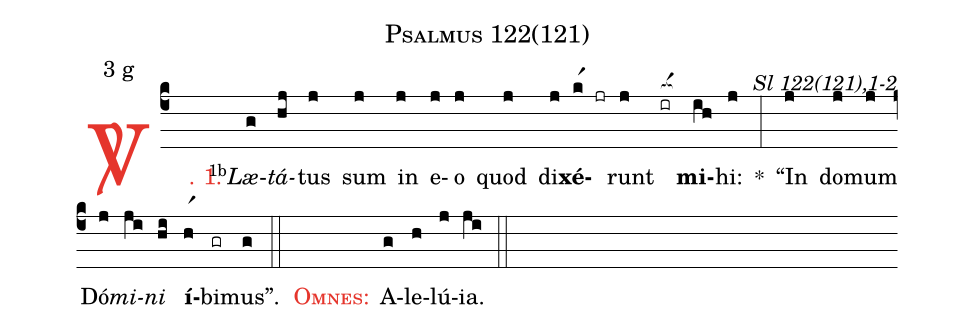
name: Psalmus 122(121);
mode: 3;
mode-differentia: g;
commentary: Sl 122(121),1-2;
%%
(c4)

<c><sp>V/</sp>. 1.</c>() <v>\VSup{1b}</v><i>Læ</i>(g)<i>tá</i>(hj)tus(j) sum(j) in(j) e(j)o(j) quod(j) di(j)<b>xé</b>(kr1 jr)runt(j) <nlba>(ir[ocba:1{])<b>mi</b></nlba>(ih[ocba:0}])hi:(j) *(:) ``In(j) do(j)mum(j) Dó(j)<i>mi</i>(ji)<i>ni</i>(hi) <nlba><b>í</b>(hr1)bi(gr)mus''.</nlba>(g)

(::)

<nlba><c><sc>Omnes</sc>:</c>() A</nlba>(g)le(h)lú(j)ia.(ji)

(::)
